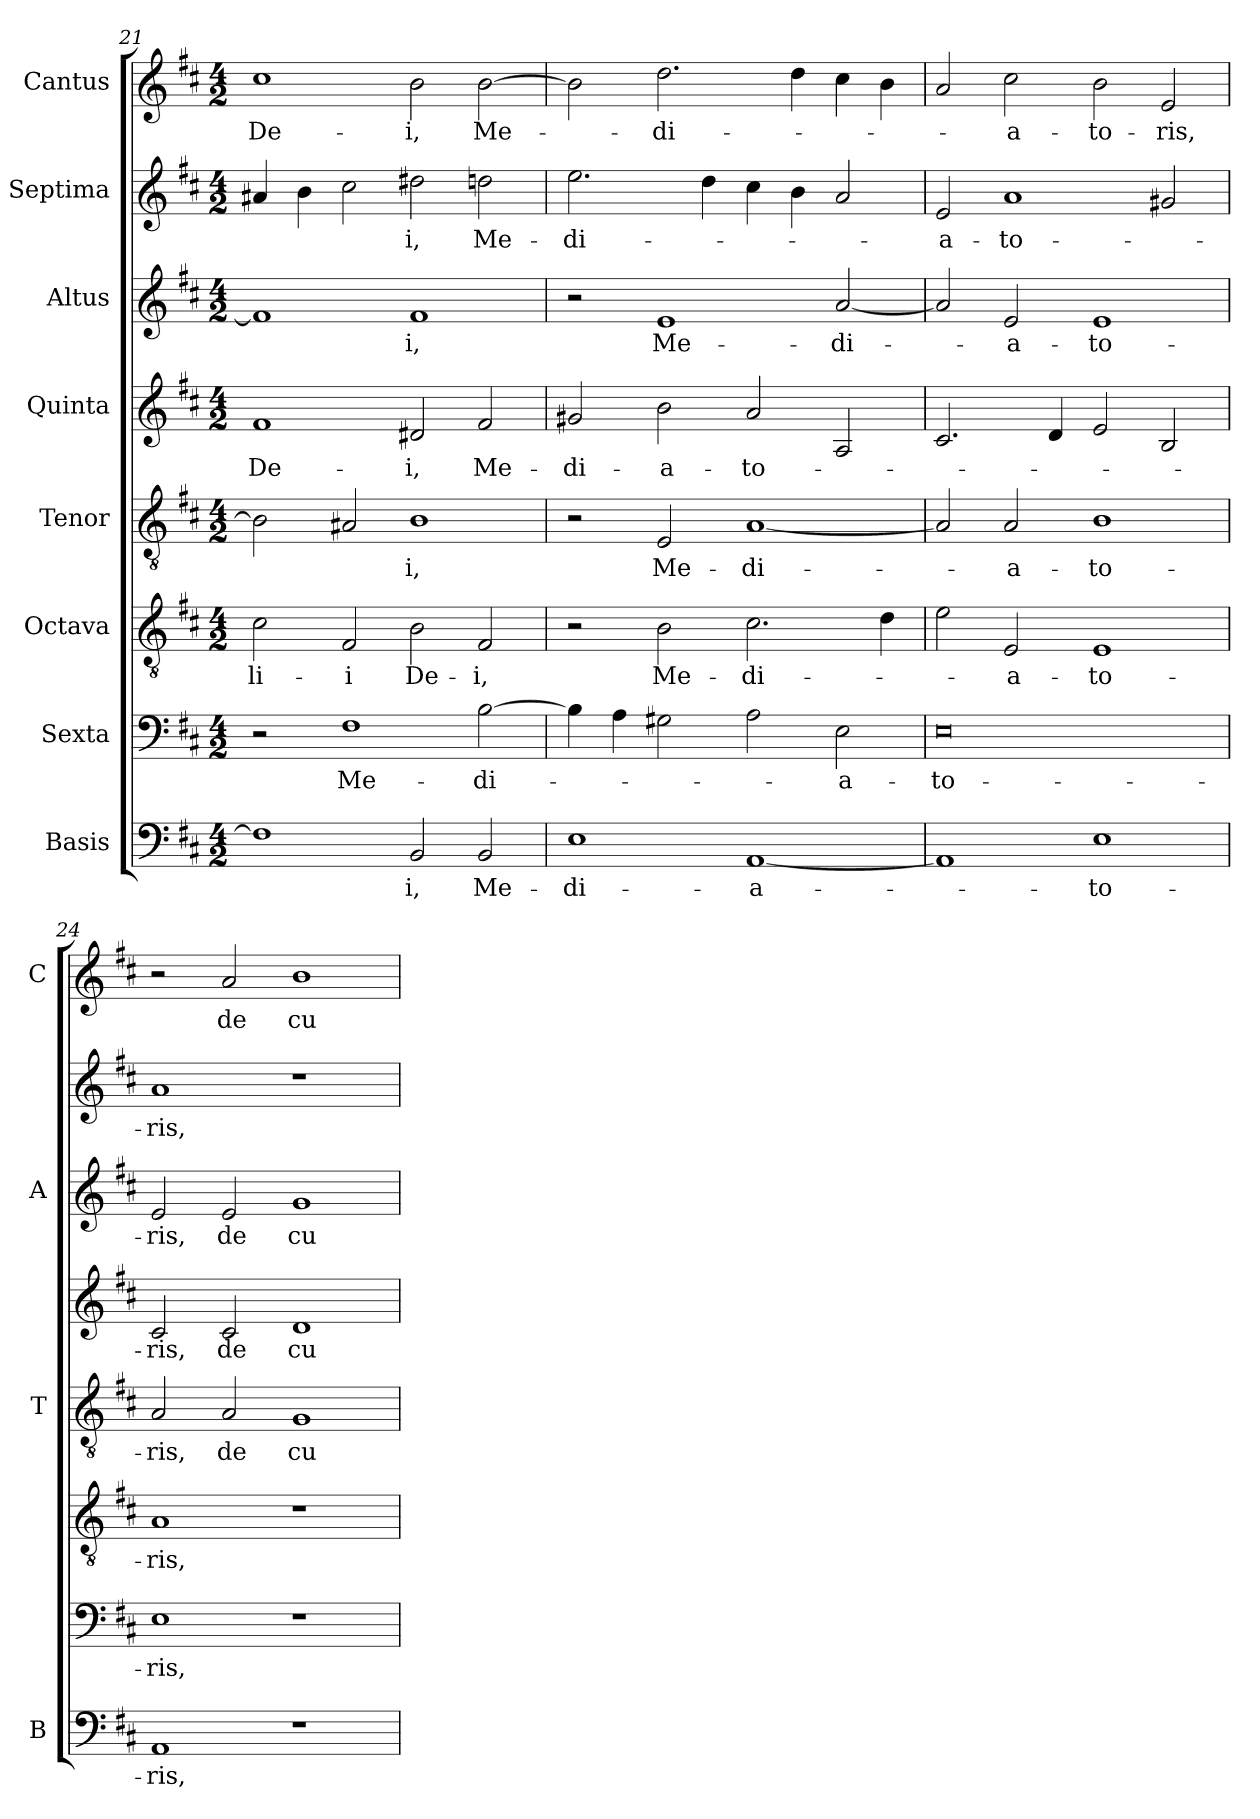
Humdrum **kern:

**kern	**text	**kern	**text	**kern	**text	**kern	**text	**kern	**text	**kern	**text	**kern	**text	**kern	**text
*part8	*part8	*part7	*part7	*part6	*part6	*part5	*part5	*part4	*part4	*part3	*part3	*part2	*part2	*part1	*part1
*staff8	*staff8	*staff7	*staff7	*staff6	*staff6	*staff5	*staff5	*staff4	*staff4	*staff3	*staff3	*staff2	*staff2	*staff1	*staff1
*I"Basis	*	*I"Sexta	*	*I"Octava	*	*I"Tenor	*	*I"Quinta	*	*I"Altus	*	*I"Septima	*	*I"Cantus	*
*I'B	*	*	*	*	*	*I'T	*	*	*	*I'A	*	*	*	*I'C	*
*clefF4	*	*clefF4	*	*clefGv2	*	*clefGv2	*	*clefG2	*	*clefG2	*	*clefG2	*	*clefG2	*
*k[f#c#]	*	*k[f#c#]	*	*k[f#c#]	*	*k[f#c#]	*	*k[f#c#]	*	*k[f#c#]	*	*k[f#c#]	*	*k[f#c#]	*
*D:	*	*D:	*	*D:	*	*D:	*	*D:	*	*D:	*	*D:	*	*D:	*
*M4/2	*	*M4/2	*	*M4/2	*	*M4/2	*	*M4/2	*	*M4/2	*	*M4/2	*	*M4/2	*
=21	=21	=21	=21	=21	=21	=21	=21	=21	=21	=21	=21	=21	=21	=21	=21
!	!	!	!	!	!LO:LY:b	!	!	!	!LO:LY:b	!	!	!	!	!	!LO:LY:b
1F#]	.	2r	.	2c#\	-li-	2B\]	.	1f#	De-	1f#]	.	4a#X/	.	1cc#	De-
.	.	.	.	.	.	.	.	.	.	.	.	4b\	.	.	.
!	!	!	!LO:LY:b	!	!LO:LY:b	!	!	!	!	!	!	!	!	!	!
.	.	1F#	Me-	2F#/	-i	2A#X/	.	.	.	.	.	2cc#\	.	.	.
!	!LO:LY:b	!	!	!	!LO:LY:b	!	!LO:LY:b	!	!LO:LY:b	!	!LO:LY:b	!	!LO:LY:b	!	!LO:LY:b
2BB/	-i,	.	.	2B\	De-	1B	-i,	2d#X/	-i,	1f#	-i,	2dd#X\	-i,	2b\	-i,
!	!LO:LY:b	!	!LO:LY:b	!	!LO:LY:b	!	!	!	!LO:LY:b	!	!	!	!LO:LY:b	!	!LO:LY:b
2BB/	Me-	[2B\	-di-	2F#/	-i,	.	.	2f#/	Me-	.	.	2ddn\	Me-	[2b\	Me-
=22	=22	=22	=22	=22	=22	=22	=22	=22	=22	=22	=22	=22	=22	=22	=22
!	!LO:LY:b	!	!	!	!	!	!	!	!LO:LY:b	!	!	!	!LO:LY:b	!	!
1E	-di-	4B\]	.	2r	.	2r	.	2g#X/	-di-	2r	.	2.ee\	-di-	2b\]	.
.	.	4A\	.	.	.	.	.	.	.	.	.	.	.	.	.
!	!	!	!	!	!LO:LY:b	!	!LO:LY:b	!	!LO:LY:b	!	!LO:LY:b	!	!	!	!LO:LY:b
.	.	2G#X\	.	2B\	Me-	2E/	Me-	2b\	-a-	1e	Me-	.	.	2.dd\	-di-
.	.	.	.	.	.	.	.	.	.	.	.	4dd\	.	.	.
!	!LO:LY:b	!	!	!	!LO:LY:b	!	!LO:LY:b	!	!LO:LY:b	!	!	!	!	!	!
[1AA	-a-	2A\	.	2.c#\	-di-	[1A	-di-	2a/	-to-	.	.	4cc#\	.	.	.
.	.	.	.	.	.	.	.	.	.	.	.	4b\	.	4dd\	.
!	!	!	!LO:LY:b	!	!	!	!	!	!	!	!LO:LY:b	!	!	!	!
.	.	2E\	-a-	.	.	.	.	2A/	.	[2a/	-di-	2a/	.	4cc#\	.
.	.	.	.	4d\	.	.	.	.	.	.	.	.	.	4b\	.
!!LO:PB:g=z
=23	=23	=23	=23	=23	=23	=23	=23	=23	=23	=23	=23	=23	=23	=23	=23
!	!	!	!LO:LY:b	!	!	!	!	!	!	!	!	!	!LO:LY:b	!	!
1AA]	.	0E	-to-	2e\	.	2A/]	.	2.c#/	.	2a/]	.	2e/	-a-	2a/	.
!	!	!	!	!	!LO:LY:b	!	!LO:LY:b	!	!	!	!LO:LY:b	!	!LO:LY:b	!	!LO:LY:b
.	.	.	.	2E/	-a-	2A/	-a-	.	.	2e/	-a-	1a	-to-	2cc#\	-a-
.	.	.	.	.	.	.	.	4d/	.	.	.	.	.	.	.
!	!LO:LY:b	!	!	!	!LO:LY:b	!	!LO:LY:b	!	!	!	!LO:LY:b	!	!	!	!LO:LY:b
1E	-to-	.	.	1E	-to-	1B	-to-	2e/	.	1e	-to-	.	.	2b\	-to-
!	!	!	!	!	!	!	!	!	!	!	!	!	!	!	!LO:LY:b
.	.	.	.	.	.	.	.	2B/	.	.	.	2g#X/	.	2e/	-ris,
=24	=24	=24	=24	=24	=24	=24	=24	=24	=24	=24	=24	=24	=24	=24	=24
!	!LO:LY:b	!	!LO:LY:b	!	!LO:LY:b	!	!LO:LY:b	!	!LO:LY:b	!	!LO:LY:b	!	!LO:LY:b	!	!
1AA	-ris,	1E	-ris,	1A	-ris,	2A/	-ris,	2c#/	-ris,	2e/	-ris,	1a	-ris,	2r	.
!	!	!	!	!	!	!	!LO:LY:b	!	!LO:LY:b	!	!LO:LY:b	!	!	!	!LO:LY:b
.	.	.	.	.	.	2A/	de	2c#/	de	2e/	de	.	.	2a/	de
!	!	!	!	!	!	!	!LO:LY:b	!	!LO:LY:b	!	!LO:LY:b	!	!	!	!LO:LY:b
1r	.	1r	.	1r	.	1G	cu-	1d	cu-	1g	cu-	1r	.	1b	cu-
=	=	=	=	=	=	=	=	=	=	=	=	=	=	=	=
*-	*-	*-	*-	*-	*-	*-	*-	*-	*-	*-	*-	*-	*-	*-	*-
